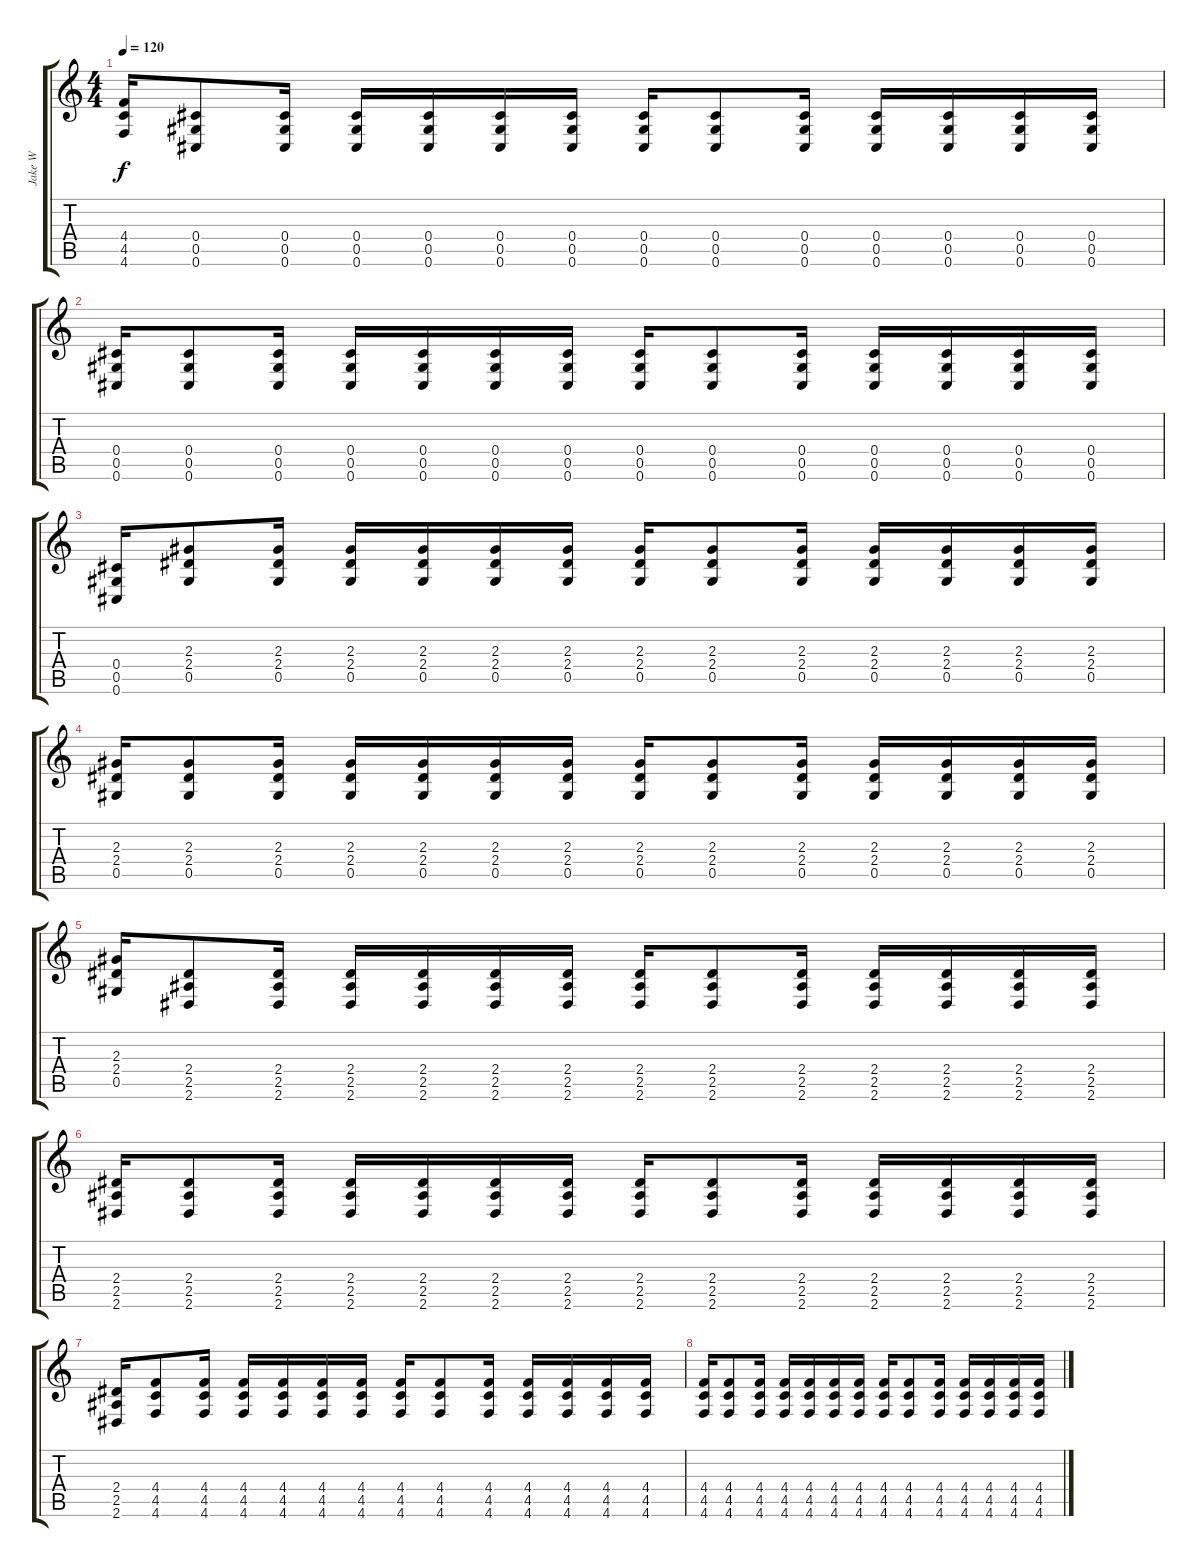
\track ("Jake W" "Jake W") {instrument distortionguitar}
\staff {score tabs}
\tuning (Eb4 Bb3 Gb3 Db3 Ab2 Db2) {hide}
\ts (4 4)
\tempo 120
\clef g2
\ks c
(4.4 4.5 4.6).16{dy f} (0.4 0.5 0.6).8 (0.4 0.5 0.6).16 (0.4 0.5 0.6).16 (0.4 0.5 0.6).16 (0.4 0.5 0.6).16 (0.4 0.5 0.6).16 (0.4 0.5 0.6).16 (0.4 0.5 0.6).8 (0.4 0.5 0.6).16 (0.4 0.5 0.6).16 (0.4 0.5 0.6).16 (0.4 0.5 0.6).16 (0.4 0.5 0.6).16 |
(0.4 0.5 0.6).16 (0.4 0.5 0.6).8 (0.4 0.5 0.6).16 (0.4 0.5 0.6).16 (0.4 0.5 0.6).16 (0.4 0.5 0.6).16 (0.4 0.5 0.6).16 (0.4 0.5 0.6).16 (0.4 0.5 0.6).8 (0.4 0.5 0.6).16 (0.4 0.5 0.6).16 (0.4 0.5 0.6).16 (0.4 0.5 0.6).16 (0.4 0.5 0.6).16 |
(0.4 0.5 0.6).16 (2.3 2.4 0.5).8 (2.3 2.4 0.5).16 (2.3 2.4 0.5).16 (2.3 2.4 0.5).16 (2.3 2.4 0.5).16 (2.3 2.4 0.5).16 (2.3 2.4 0.5).16 (2.3 2.4 0.5).8 (2.3 2.4 0.5).16 (2.3 2.4 0.5).16 (2.3 2.4 0.5).16 (2.3 2.4 0.5).16 (2.3 2.4 0.5).16 |
(2.3 2.4 0.5).16 (2.3 2.4 0.5).8 (2.3 2.4 0.5).16 (2.3 2.4 0.5).16 (2.3 2.4 0.5).16 (2.3 2.4 0.5).16 (2.3 2.4 0.5).16 (2.3 2.4 0.5).16 (2.3 2.4 0.5).8 (2.3 2.4 0.5).16 (2.3 2.4 0.5).16 (2.3 2.4 0.5).16 (2.3 2.4 0.5).16 (2.3 2.4 0.5).16 |
(2.3 2.4 0.5).16 (2.4 2.5 2.6).8 (2.4 2.5 2.6).16 (2.4 2.5 2.6).16 (2.4 2.5 2.6).16 (2.4 2.5 2.6).16 (2.4 2.5 2.6).16 (2.4 2.5 2.6).16 (2.4 2.5 2.6).8 (2.4 2.5 2.6).16 (2.4 2.5 2.6).16 (2.4 2.5 2.6).16 (2.4 2.5 2.6).16 (2.4 2.5 2.6).16 |
(2.4 2.5 2.6).16 (2.4 2.5 2.6).8 (2.4 2.5 2.6).16 (2.4 2.5 2.6).16 (2.4 2.5 2.6).16 (2.4 2.5 2.6).16 (2.4 2.5 2.6).16 (2.4 2.5 2.6).16 (2.4 2.5 2.6).8 (2.4 2.5 2.6).16 (2.4 2.5 2.6).16 (2.4 2.5 2.6).16 (2.4 2.5 2.6).16 (2.4 2.5 2.6).16 |
(2.4 2.5 2.6).16 (4.4 4.5 4.6).8 (4.4 4.5 4.6).16 (4.4 4.5 4.6).16 (4.4 4.5 4.6).16 (4.4 4.5 4.6).16 (4.4 4.5 4.6).16 (4.4 4.5 4.6).16 (4.4 4.5 4.6).8 (4.4 4.5 4.6).16 (4.4 4.5 4.6).16 (4.4 4.5 4.6).16 (4.4 4.5 4.6).16 (4.4 4.5 4.6).16 |
(4.4 4.5 4.6).16 (4.4 4.5 4.6).8 (4.4 4.5 4.6).16 (4.4 4.5 4.6).16 (4.4 4.5 4.6).16 (4.4 4.5 4.6).16 (4.4 4.5 4.6).16 (4.4 4.5 4.6).16 (4.4 4.5 4.6).8 (4.4 4.5 4.6).16 (4.4 4.5 4.6).16 (4.4 4.5 4.6).16 (4.4 4.5 4.6).16 (4.4 4.5 4.6).16
